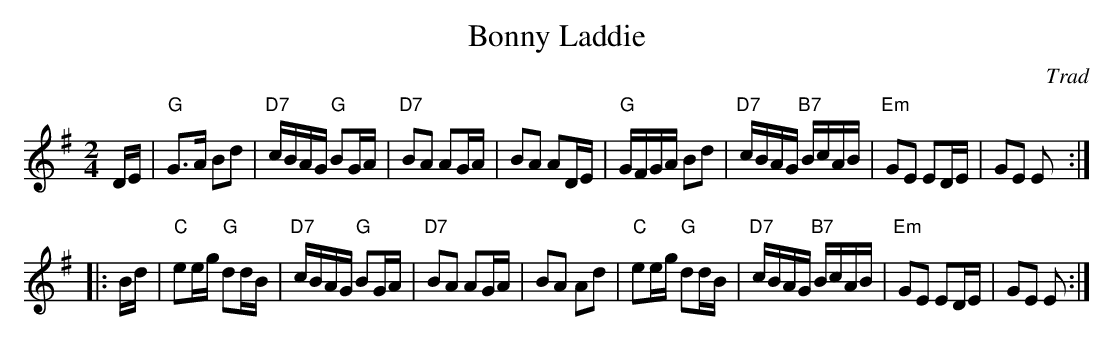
X:1
T: Bonny Laddie
O: Trad
M: 2/4
L: 1/16
K: G
DE \
| "G"G3A B2d2 | "D7"cBAG "G"B2GA | "D7"B2A2 A2GA | B2A2 A2DE \
| "G"GFGA B2d2 | "D7"cBAG "B7"BcAB | "Em"G2E2 E2DE | G2E2 E2 :|
|: Bd \
| "C"e2eg "G"d2dB | "D7"cBAG "G"B2GA | "D7"B2A2 A2GA | B2A2 A2d2 \
| "C"e2eg "G"d2dB | "D7"cBAG "B7"BcAB | "Em"G2E2 E2DE | G2E2 E2 :|
